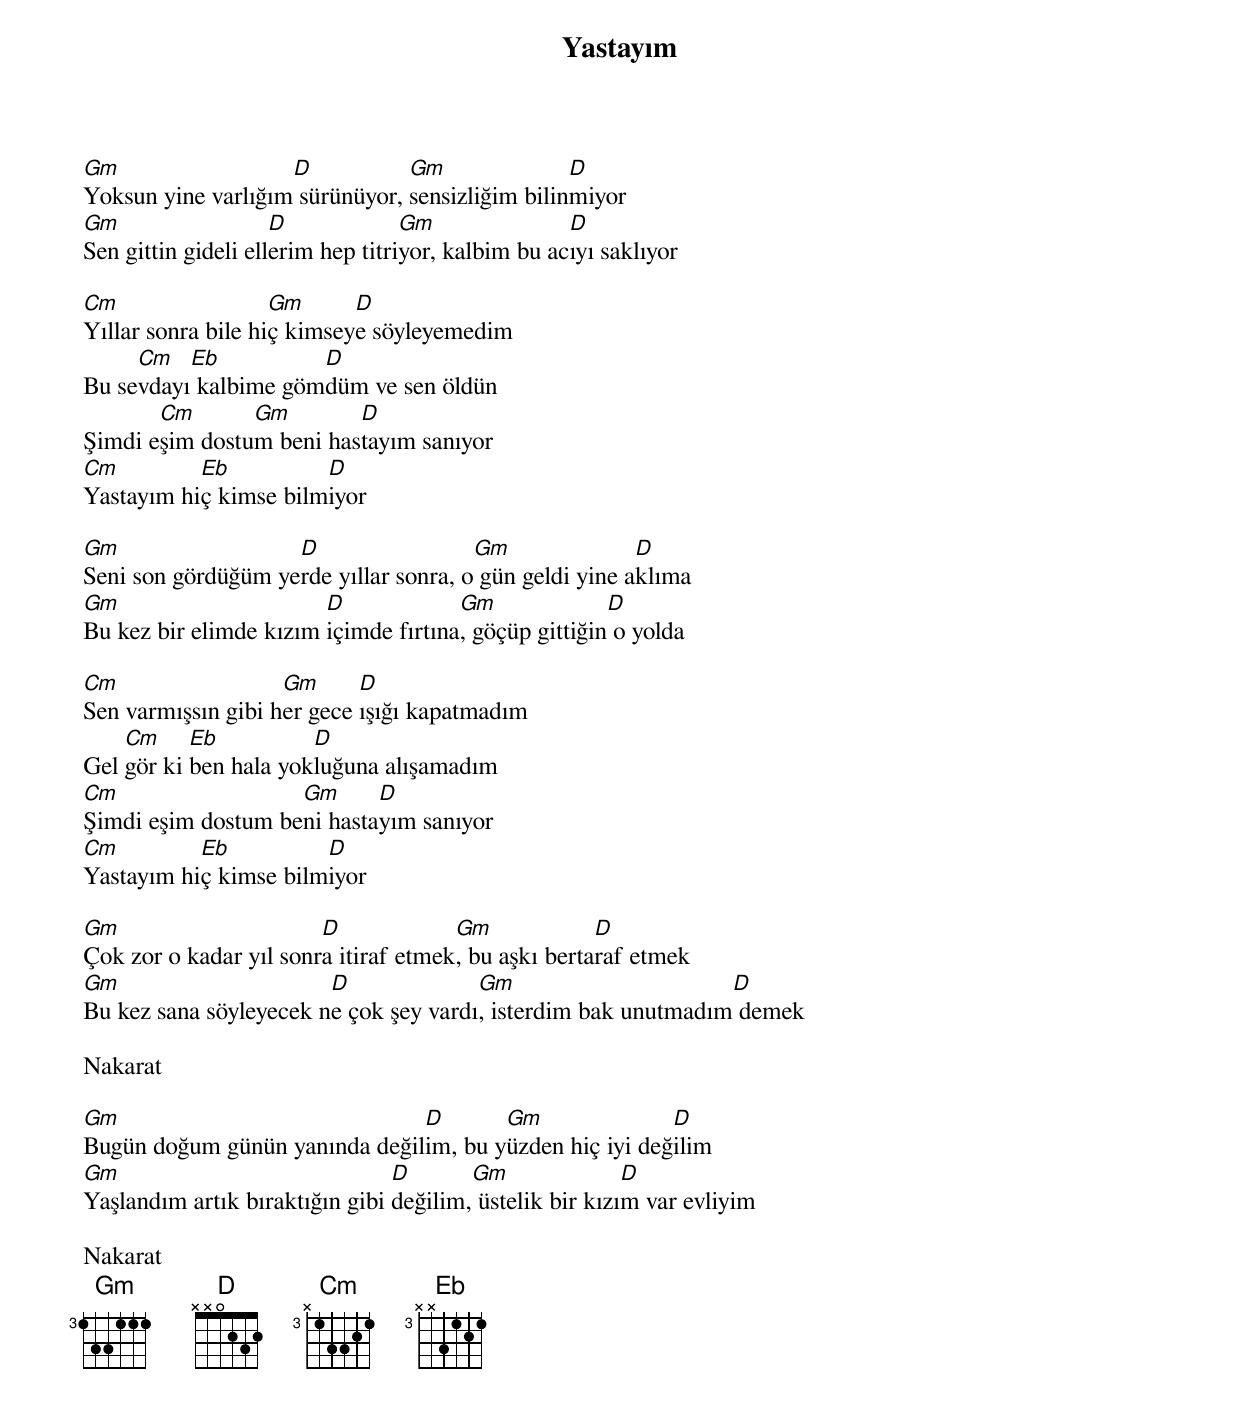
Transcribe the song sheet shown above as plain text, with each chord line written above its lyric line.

{title: Yastayım}
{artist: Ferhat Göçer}

Gm                  D           Gm               D
Yoksun yine varlığım sürünüyor, sensizliğim bilinmiyor
Gm                   D             Gm               D
Sen gittin gideli ellerim hep titriyor, kalbim bu acıyı saklıyor

Cm                  Gm      D
Yıllar sonra bile hiç kimseye söyleyemedim
     Cm   Eb          D
Bu sevdayı kalbime gömdüm ve sen öldün
       Cm       Gm        D
Şimdi eşim dostum beni hastayım sanıyor
Cm         Eb          D
Yastayım hiç kimse bilmiyor

Gm                  D                  Gm               D
Seni son gördüğüm yerde yıllar sonra, o gün geldi yine aklıma
Gm                      D             Gm              D
Bu kez bir elimde kızım içimde fırtına, göçüp gittiğin o yolda

Cm                  Gm      D
Sen varmışsın gibi her gece ışığı kapatmadım
    Cm     Eb          D
Gel gör ki ben hala yokluğuna alışamadım
Cm                  Gm      D
Şimdi eşim dostum beni hastayım sanıyor
Cm         Eb          D
Yastayım hiç kimse bilmiyor

Gm                      D             Gm             D
Çok zor o kadar yıl sonra itiraf etmek, bu aşkı bertaraf etmek
Gm                      D              Gm                      D
Bu kez sana söyleyecek ne çok şey vardı, isterdim bak unutmadım demek

Nakarat

Gm                             D       Gm               D
Bugün doğum günün yanında değilim, bu yüzden hiç iyi değilim
Gm                              D       Gm               D
Yaşlandım artık bıraktığın gibi değilim, üstelik bir kızım var evliyim

Nakarat
